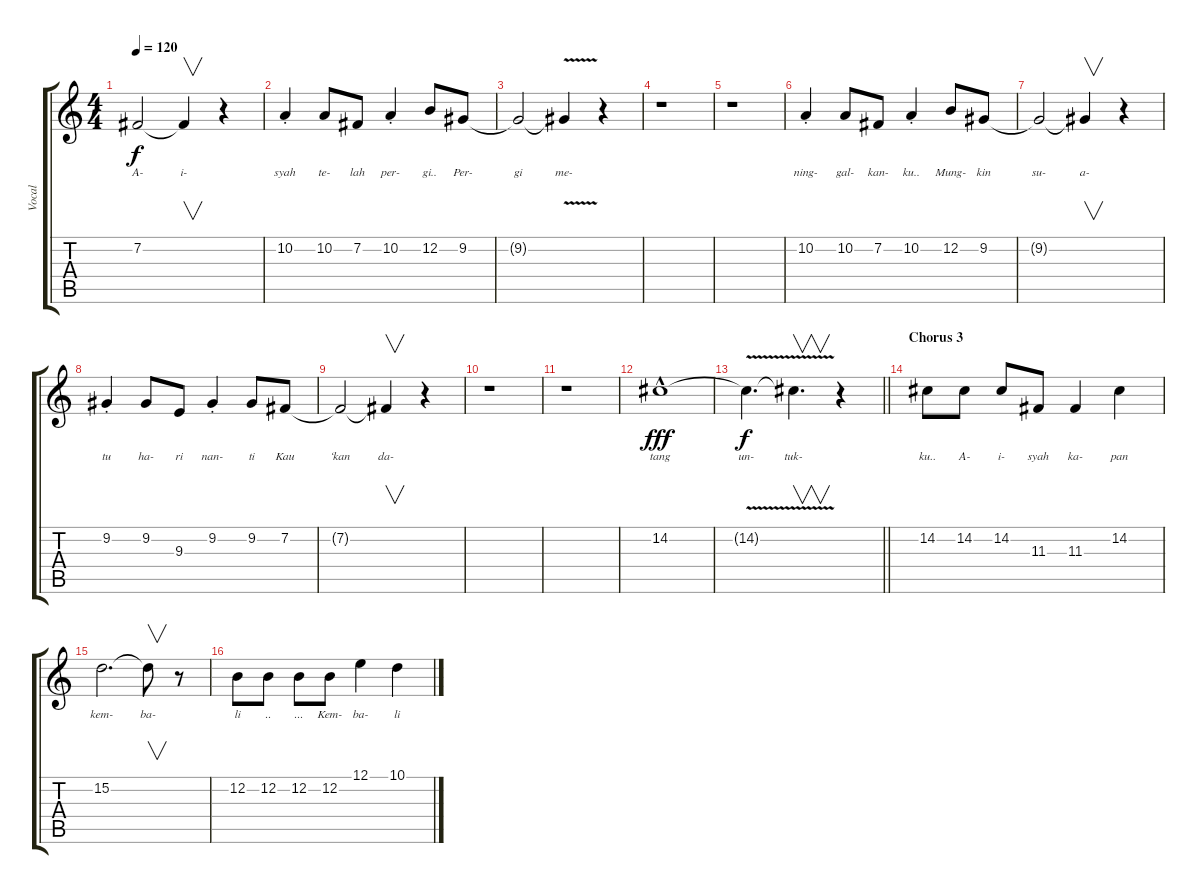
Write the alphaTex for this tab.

\track ("Vocal" "Vocal") {instrument oboe}
\staff {score tabs}
\tuning (E4 B3 G3 D3 A2 E2) {hide}
\ts (4 4)
\tempo 120
\clef g2
\ks c
7.2{t}.2{lyrics (0 "A-") lyrics (1 "") lyrics (2 "") lyrics (3 "") lyrics (4 "") dy f} 7.2{t}.4{v lyrics (0 "i-") lyrics (1 "") lyrics (2 "") lyrics (3 "") lyrics (4 "")} r.4 |
10.2{st}.4{lyrics (0 "syah") lyrics (1 "") lyrics (2 "") lyrics (3 "") lyrics (4 "")} 10.2.8{lyrics (0 "te-") lyrics (1 "") lyrics (2 "") lyrics (3 "") lyrics (4 "")} 7.2.8{lyrics (0 "lah") lyrics (1 "") lyrics (2 "") lyrics (3 "") lyrics (4 "")} 10.2{st}.4{lyrics (0 "per-") lyrics (1 "") lyrics (2 "") lyrics (3 "") lyrics (4 "")} 12.2.8{lyrics (0 "gi..") lyrics (1 "") lyrics (2 "") lyrics (3 "") lyrics (4 "")} 9.2.8{lyrics (0 "Per-") lyrics (1 "") lyrics (2 "") lyrics (3 "") lyrics (4 "")} |
9.2{t}.2{lyrics (0 "gi") lyrics (1 "") lyrics (2 "") lyrics (3 "") lyrics (4 "")} 9.2{v t}.4{lyrics (0 "me-") lyrics (1 "") lyrics (2 "") lyrics (3 "") lyrics (4 "")} r.4 |
r.1 |
r.1 |
10.2{st}.4{lyrics (0 "ning-") lyrics (1 "") lyrics (2 "") lyrics (3 "") lyrics (4 "")} 10.2.8{lyrics (0 "gal-") lyrics (1 "") lyrics (2 "") lyrics (3 "") lyrics (4 "")} 7.2.8{lyrics (0 "kan-") lyrics (1 "") lyrics (2 "") lyrics (3 "") lyrics (4 "")} 10.2{st}.4{lyrics (0 "ku..") lyrics (1 "") lyrics (2 "") lyrics (3 "") lyrics (4 "")} 12.2.8{lyrics (0 "Mung-") lyrics (1 "") lyrics (2 "") lyrics (3 "") lyrics (4 "")} 9.2.8{lyrics (0 "kin") lyrics (1 "") lyrics (2 "") lyrics (3 "") lyrics (4 "")} |
9.2{t}.2{lyrics (0 "su-") lyrics (1 "") lyrics (2 "") lyrics (3 "") lyrics (4 "")} 9.2{t}.4{v lyrics (0 "a-") lyrics (1 "") lyrics (2 "") lyrics (3 "") lyrics (4 "")} r.4 |
9.2{st}.4{lyrics (0 "tu") lyrics (1 "") lyrics (2 "") lyrics (3 "") lyrics (4 "")} 9.2.8{lyrics (0 "ha-") lyrics (1 "") lyrics (2 "") lyrics (3 "") lyrics (4 "")} 9.3.8{lyrics (0 "ri") lyrics (1 "") lyrics (2 "") lyrics (3 "") lyrics (4 "")} 9.2{st}.4{lyrics (0 "nan-") lyrics (1 "") lyrics (2 "") lyrics (3 "") lyrics (4 "")} 9.2.8{lyrics (0 "ti") lyrics (1 "") lyrics (2 "") lyrics (3 "") lyrics (4 "")} 7.2.8{lyrics (0 "Kau") lyrics (1 "") lyrics (2 "") lyrics (3 "") lyrics (4 "")} |
7.2{t}.2{lyrics (0 "‘kan") lyrics (1 "") lyrics (2 "") lyrics (3 "") lyrics (4 "")} 7.2{t}.4{v lyrics (0 "da-") lyrics (1 "") lyrics (2 "") lyrics (3 "") lyrics (4 "")} r.4 |
r.1 |
r.1 |
14.2{hac}.1{lyrics (0 "tang") lyrics (1 "") lyrics (2 "") lyrics (3 "") lyrics (4 "") dy fff} |
\barLineRight lightlight
14.2{v t}.4{d lyrics (0 "un-") lyrics (1 "") lyrics (2 "") lyrics (3 "") lyrics (4 "") dy f} 14.2{t}.4{v d lyrics (0 "tuk-") lyrics (1 "") lyrics (2 "") lyrics (3 "") lyrics (4 "")} r.4 |
\section ("" "Chorus 3")
14.2.8{lyrics (0 "ku..") lyrics (1 "") lyrics (2 "") lyrics (3 "") lyrics (4 "")} 14.2.8{lyrics (0 "A-") lyrics (1 "") lyrics (2 "") lyrics (3 "") lyrics (4 "")} 14.2.8{lyrics (0 "i-") lyrics (1 "") lyrics (2 "") lyrics (3 "") lyrics (4 "")} 11.3.8{lyrics (0 "syah") lyrics (1 "") lyrics (2 "") lyrics (3 "") lyrics (4 "")} 11.3.4{lyrics (0 "ka-") lyrics (1 "") lyrics (2 "") lyrics (3 "") lyrics (4 "")} 14.2.4{lyrics (0 "pan") lyrics (1 "") lyrics (2 "") lyrics (3 "") lyrics (4 "")} |
15.2.2{d lyrics (0 "kem-") lyrics (1 "") lyrics (2 "") lyrics (3 "") lyrics (4 "")} 15.2{t}.8{v lyrics (0 "ba-") lyrics (1 "") lyrics (2 "") lyrics (3 "") lyrics (4 "")} r.8 |
12.2.8{lyrics (0 "li") lyrics (1 "") lyrics (2 "") lyrics (3 "") lyrics (4 "")} 12.2.8{lyrics (0 "..") lyrics (1 "") lyrics (2 "") lyrics (3 "") lyrics (4 "")} 12.2.8{lyrics (0 "...") lyrics (1 "") lyrics (2 "") lyrics (3 "") lyrics (4 "")} 12.2.8{lyrics (0 "Kem-") lyrics (1 "") lyrics (2 "") lyrics (3 "") lyrics (4 "")} 12.1.4{lyrics (0 "ba-") lyrics (1 "") lyrics (2 "") lyrics (3 "") lyrics (4 "")} 10.1.4{lyrics (0 "li") lyrics (1 "") lyrics (2 "") lyrics (3 "") lyrics (4 "")}
